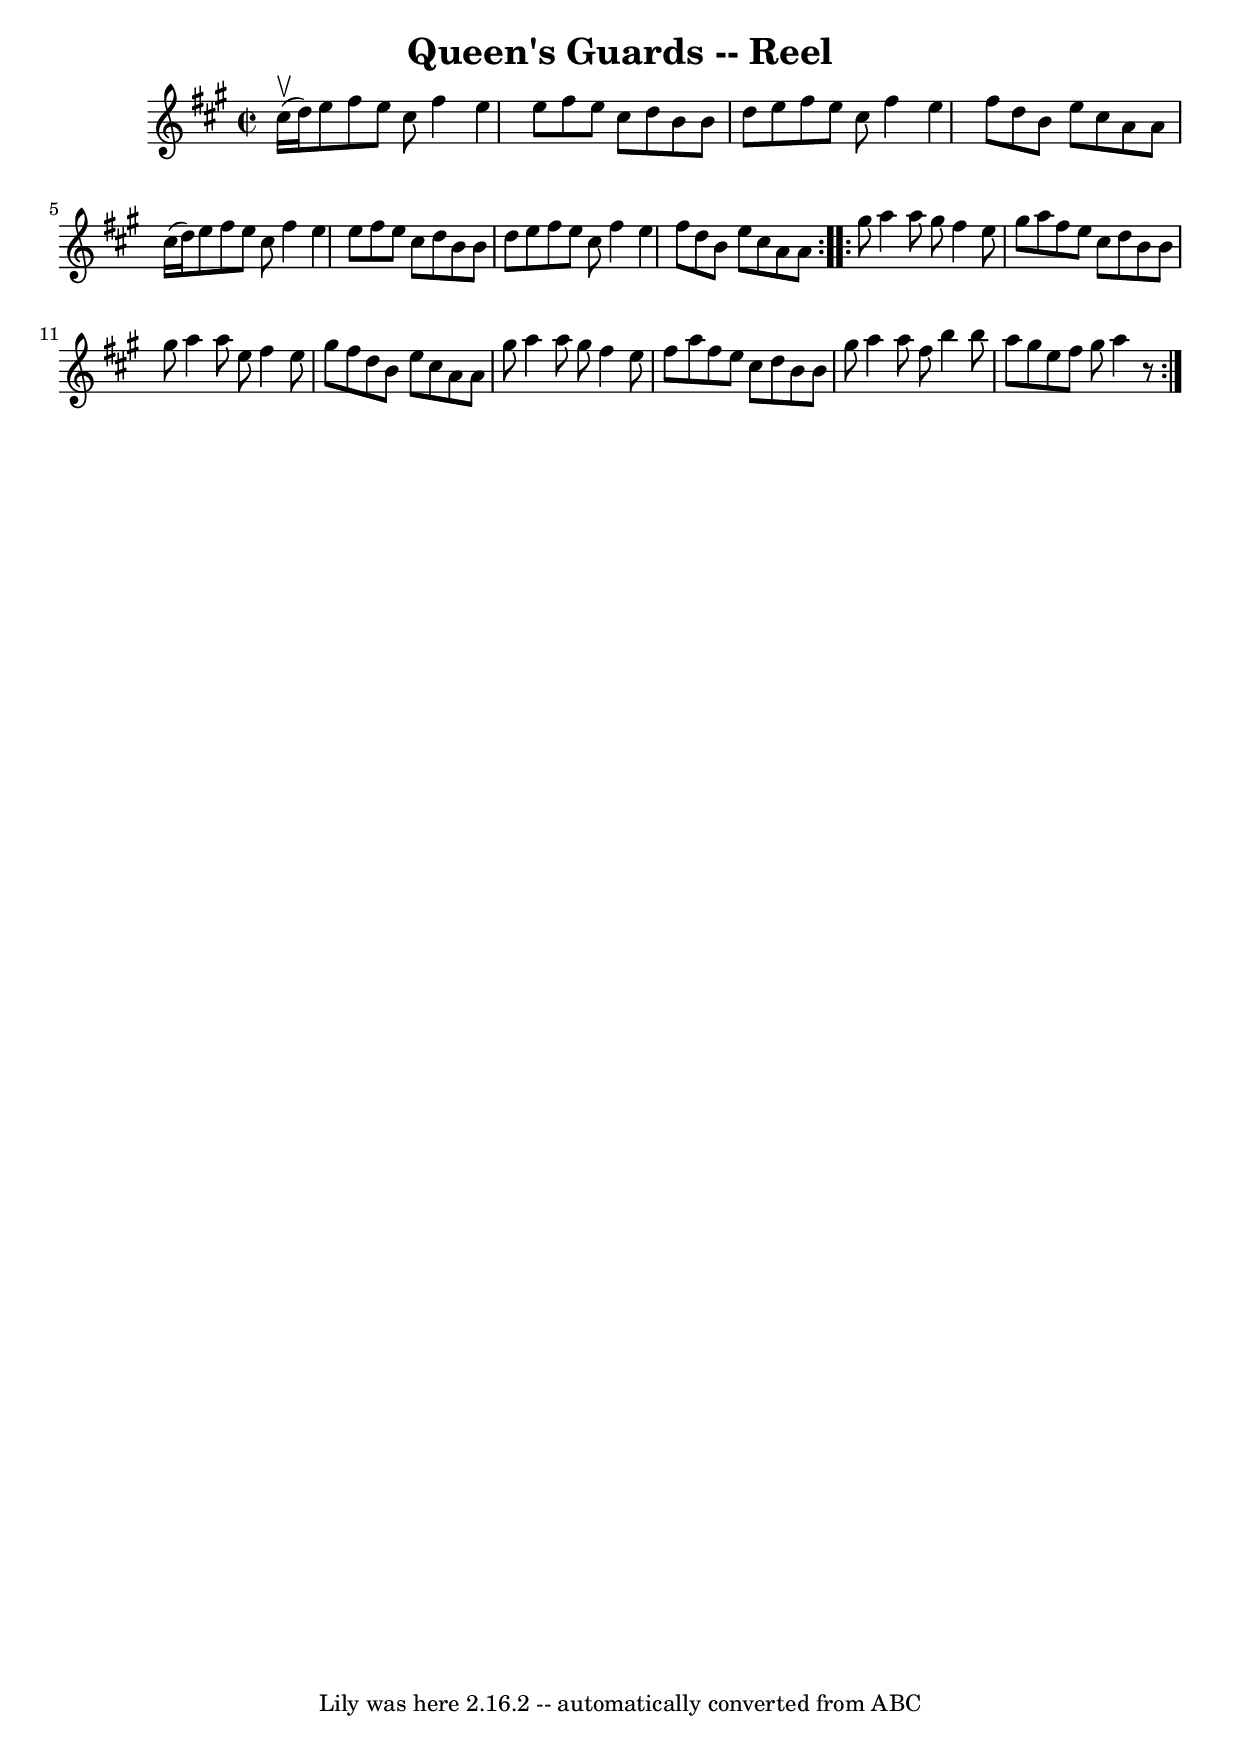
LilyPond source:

\version "2.16.2"
\include "Mammoth.ily"
\header {
  %% book = "Ryan's Mammoth Collection"
 crossRefNumber = "1"
 footnotes = ""
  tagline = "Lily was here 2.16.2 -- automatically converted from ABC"
  title = "Queen's Guards -- Reel"

}
voicedefault =  {



  \repeat volta 2 {

    \override Staff.TimeSignature #'style = #'C
    \time 2/2 
    \key a \major cis''16^\upbow(d''16)  |
 e''8 fis''8 e''8 cis''8 fis''4 e''4   |
 e''8 fis''8 e''8 cis''8 d''8 b'8 b'8 d''8   |
 e''8 fis''8 e''8 cis''8 fis''4 e''4   |
 fis''8 d''8 b'8 e''8 cis''8 a'8 a'8 cis''16 (d''16)  |
 e''8 fis''8 e''8 cis''8 fis''4 e''4   |
 e''8 fis''8 e''8 cis''8 d''8 b'8 b'8 d''8   |
 e''8 fis''8 e''8 cis''8 fis''4 e''4   |
 fis''8 d''8 b'8 e''8 cis''8 a'8 a'8  

  } 
  \repeat volta 2 { gis''8   |
 a''4 a''8 gis''8 fis''4 e''8 gis''8   |
 a''8 fis''8 e''8 cis''8 d''8 b'8 b'8 gis''8   |
 a''4 a''8 e''8 fis''4 e''8 gis''8   |
 fis''8 d''8 b'8 e''8 cis''8 a'8 a'8 gis''8   |
 a''4 a''8 gis''8 fis''4 e''8 fis''8  |
 a''8 fis''8 e''8 cis''8 d''8 b'8 b'8 gis''8   |
 a''4 a''8 fis''8 b''4 b''8 a''8   |
 gis''8 e''8    
 fis''8 gis''8 a''4    r8 
  }   

}

\score{
  <<

    \context Staff="default"
    {
      \voicedefault 
      
    }

  >>
  \layout {
    
  }
  \midi {
  }

}
